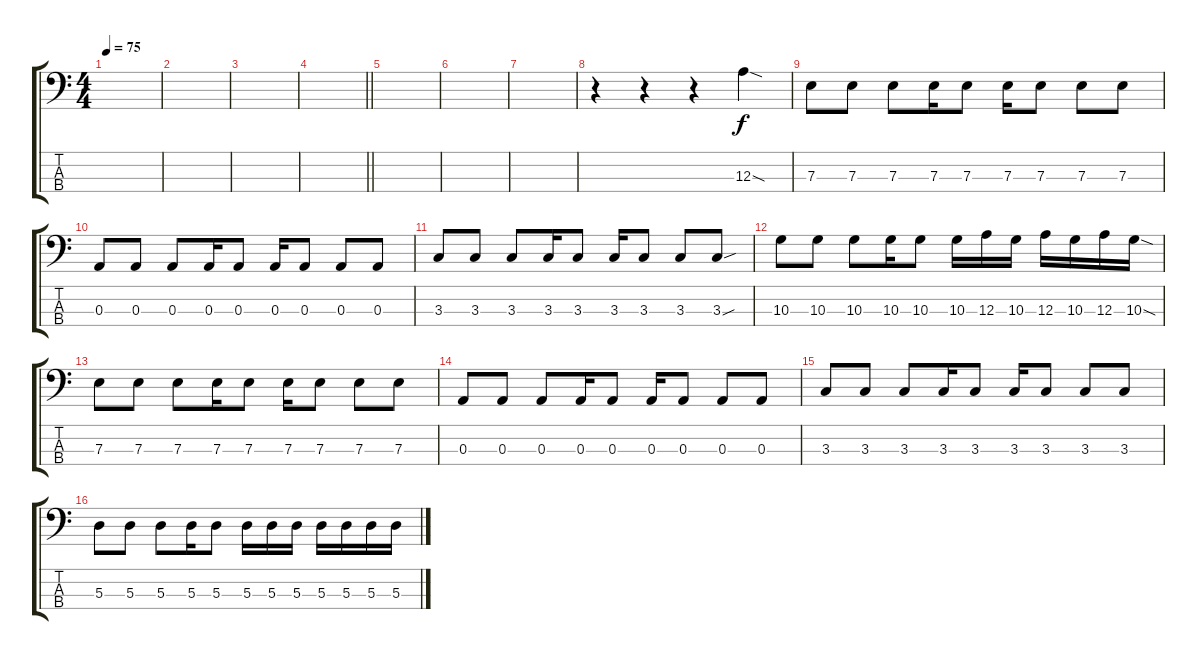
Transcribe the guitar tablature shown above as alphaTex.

\track "" {instrument electricbassfinger}
\staff {score tabs}
\tuning (G2 D2 A1 E1) {hide}
\ts (4 4)
\tempo 75
\clef f4
\ks c
|
|
|
\barLineRight lightlight
|
\section ("" "")
|
|
|
r.4 r.4 r.4 12.3{sod}.4 |
7.3.8 7.3.8 7.3.8 7.3.16 7.3.8 7.3.16 7.3.8 7.3.8 7.3.8 |
0.3.8 0.3.8 0.3.8 0.3.16 0.3.8 0.3.16 0.3.8 0.3.8 0.3.8 |
3.3.8 3.3.8 3.3.8 3.3.16 3.3.8 3.3.16 3.3.8 3.3.8 3.3{sou}.8 |
10.3.8 10.3.8 10.3.8 10.3.16 10.3.8 10.3.16 12.3.16 10.3.16 12.3.16 10.3.16 12.3.16 10.3{sod}.16 |
7.3.8 7.3.8 7.3.8 7.3.16 7.3.8 7.3.16 7.3.8 7.3.8 7.3.8 |
0.3.8 0.3.8 0.3.8 0.3.16 0.3.8 0.3.16 0.3.8 0.3.8 0.3.8 |
3.3.8 3.3.8 3.3.8 3.3.16 3.3.8 3.3.16 3.3.8 3.3.8 3.3.8 |
5.3.8 5.3.8 5.3.8 5.3.16 5.3.8 5.3.16 5.3.16 5.3.16 5.3.16 5.3.16 5.3.16 5.3.16
